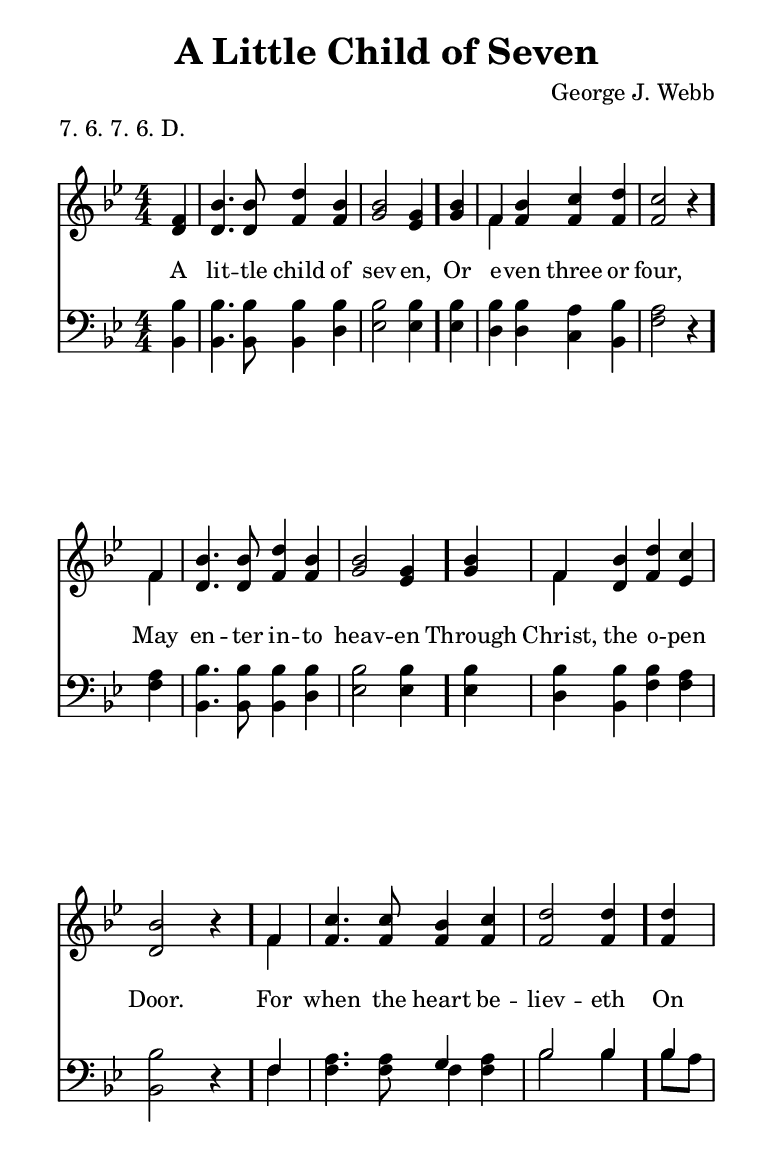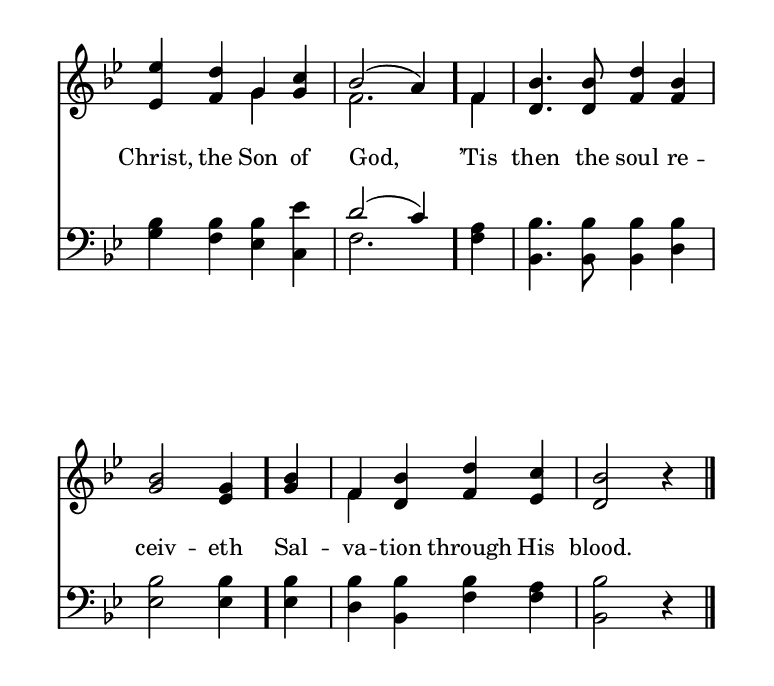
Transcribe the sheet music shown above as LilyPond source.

\include "common/global.ily"
\paper {
  \include "common/paper.ily"
  % TODO increase intra-system spacing
  systems-per-page = #(cond (is-eogsized 4) (#t #f))
}

\header{
  %children
  hymnnumber = "328"
  title = "A Little Child of Seven"
  tunename = "Webb" % identical to EOG220
  meter = "7. 6. 7. 6. D."
  poet = ""
  composer = "George J. Webb"
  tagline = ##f
}

global = {
  \include "common/overrides.ily"
  \override Staff.TimeSignature.style = #'numbered
  \time 4/4
  \override Score.MetronomeMark.transparent = ##t % hide all fermata changes too
  \tempo 4=90
  \key bes \major
  \partial 4
  \autoBeamOff
}

patternA = { c4 | c4. c8 c4 c | c2 c4 }
patternB = { c4 | c c c c | c2 c4 }
patternC = { c4 | c4 c c, c | c2( c4) }
patternD = { c4 | c4 c c, c | c2. }
patternE = { c8[ c] | c4 c c, c | c2. }

notesSoprano = {
\global
\relative c' {

  f4 | bes4. bes8 d4 bes | bes2 g4
  bes4 | f bes c d | c2 r4 \eogbreak
  f,4 | bes4. bes8 d4 bes | bes2 g4
  bes4 | f bes d c | bes2 r4 \eogbreak

  f4 | c'4. c8 bes4 c | d2 d4
  d4 | ees4 d g, c | bes2( a4) \eogbreak
  f4 | bes4. bes8 d4 bes | bes2 g4
  bes4 | f bes d c | bes2 r4

  \bar "|."

}
}

notesAlto = {
\global
\relative e' {

  \changePitch \patternA { d | d d f f | g ees }
  \changePitch \patternB { g | f f f f | f r }
  \changePitch \patternA { f | d d f f | g ees }
  \changePitch \patternB { g | f d f ees | d r }

  \changePitch \patternA { f | f f f f | f f }
  \changePitch \patternD { f | ees f g g | f }
  \changePitch \patternA { f | d d f f | g ees }
  \changePitch \patternB { g | f d f ees | d r }

}
}

notesTenor = {
\global
\relative a {

  \changePitch \patternA { bes | bes bes bes bes | bes bes }
  \changePitch \patternB { bes | bes bes a bes | a r }
  \changePitch \patternA { a | bes bes bes bes | bes bes }
  \changePitch \patternB { bes | bes bes bes a | bes r }

  \changePitch \patternA { f | a a g a | bes bes }
  \changePitch \patternC { bes | bes bes bes ees | d c }
  \changePitch \patternA { a | bes bes bes bes | bes bes }
  \changePitch \patternB { bes | bes bes bes a | bes r }

}
}

notesBass = {
\global
\relative f, {

  \changePitch \patternA { bes | bes bes bes d | ees ees }
  \changePitch \patternB { ees | d d c bes | f' r }
  \changePitch \patternA { f | bes, bes bes d | ees ees }
  \changePitch \patternB { ees | d bes f' f | bes, r }

  \changePitch \patternA { f' | f f f f | bes bes }
  \changePitch \patternE { bes a | g f ees c | f }
  \changePitch \patternA { f | bes, bes bes d | ees ees }
  \changePitch \patternB { ees | d bes f' f | bes, r }

}
}

wordsA = \lyricmode {

A lit -- tle child of sev -- en, \bar "."
Or e -- ven three or four, \bar "."
May en -- ter in -- to heav -- en \bar "."
Through Christ, the o -- pen Door. \bar "."
For when the heart be -- liev -- eth \bar "."
On Christ, the Son of God, \bar "."
’Tis then the soul re -- ceiv -- eth \bar "."
Sal -- va -- tion through His blood. \bar "."

}

\score {
  \context ChoirStaff <<
    \context Staff = upper <<
      \set Staff.autoBeaming = ##f
      \set ChoirStaff.systemStartDelimiter = #'SystemStartBar
      \set ChoirStaff.printPartCombineTexts = ##f
      \partcombine #'(2 . 11) \notesSoprano \notesAlto
      \context NullVoice = sopranos { \voiceOne << \notesSoprano >> }
      \context Lyrics = one   \lyricsto sopranos \wordsA
    >>
    \context Staff = men <<
      \set Staff.autoBeaming = ##f
      \clef bass
      \set ChoirStaff.printPartCombineTexts = ##f
      \partcombine #'(2 . 11) \notesTenor \notesBass
    >>
  >>
  \layout {
    \include "common/layout.ily"
  }
  #(cond ((ly:get-option 'eog-midi-permitted) #{ \midi{
    \include "common/midi.ily"
  } #}))
}

\version "2.19.49"  % necessary for upgrading to future LilyPond versions.

% vi:set et ts=2 sw=2 ai nocindent syntax=lilypond:
